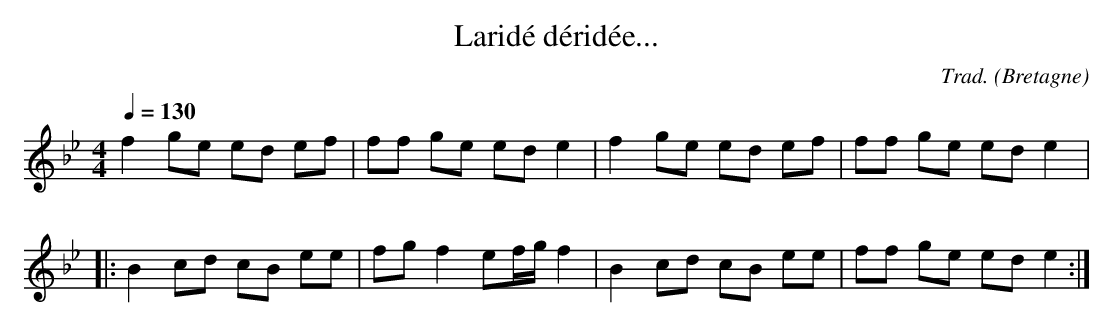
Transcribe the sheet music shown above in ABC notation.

X:1
T:Laridé déridée...
C:Trad.
O:Bretagne
L:1/8
M:4/4
Q:1/4=130
K:Bb
f2 ge ed ef | ff ge ed e2 | f2 ge ed ef | ff ge ed e2 |:
B2 cd cB ee | fg f2 ef/g/ f2 | B2 cd cB ee | ff ge ed e2 :|
